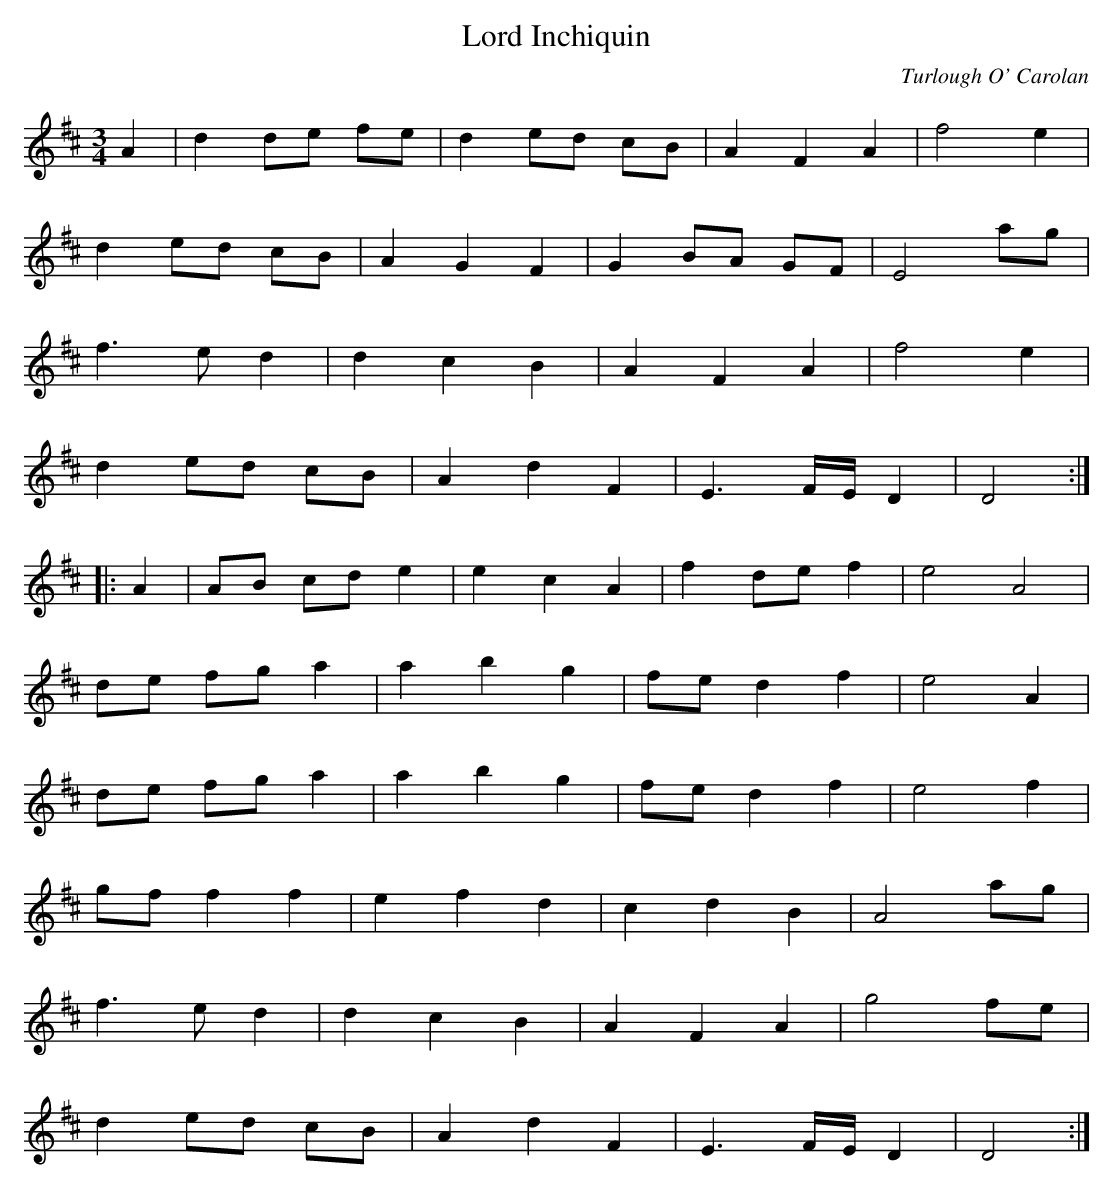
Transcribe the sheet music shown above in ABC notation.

X:1
T:Lord Inchiquin
C:Turlough O' Carolan
L:1/8
M:3/4
K:D
A2|d2 de fe|d2 ed cB|A2 F2 A2|f4 e2|
d2 ed cB|A2 G2 F2|G2 BA GF|E4 ag|
f3 e d2|d2 c2 B2|A2 F2 A2|f4 e2|
d2 ed cB|A2 d2 F2|E3 F/2E/2 D2|D4:|
|: A2|AB cd e2|e2 c2 A2|f2 de f2|e4 A4|
de fg a2|a2 b2 g2|fe d2 f2|e4 A2|
de fg a2|a2 b2 g2|fe d2 f2|e4 f2|
gf f2 f2|e2 f2 d2|c2 d2 B2|A4 ag|
f3 e d2|d2 c2 B2|A2 F2 A2|g4 fe|
d2 ed cB|A2 d2 F2|E3 F/2E/2 D2|D4:|
